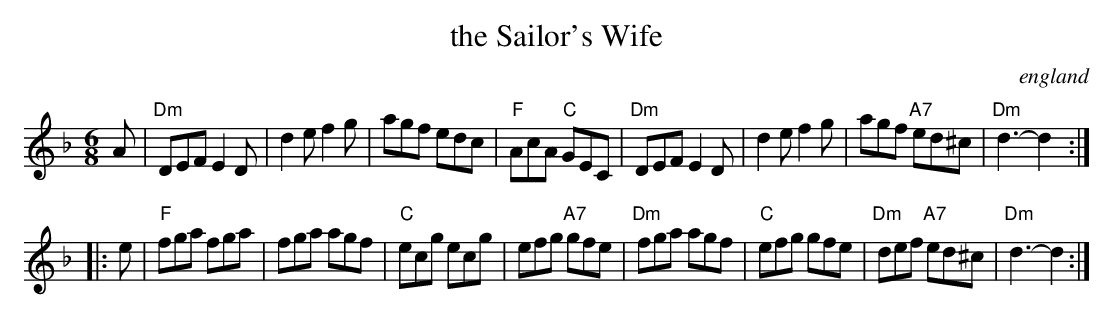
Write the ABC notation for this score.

X:1
T: the Sailor's Wife
O:england
M: 6/8
L: 1/8
K: Dm
A \
| "Dm"DEF E2D | d2e f2g | agf edc | "F"AcA "C"GEC \
| "Dm"DEF E2D | d2e f2g | agf "A7"ed^c | "Dm"d3- d2 :|
|: e \
| "F"fga fga | fga agf | "C"ecg ecg | efg "A7"gfe \
| "Dm"fga agf | "C"efg gfe | "Dm"def "A7"ed^c | "Dm"d3- d2 :|
